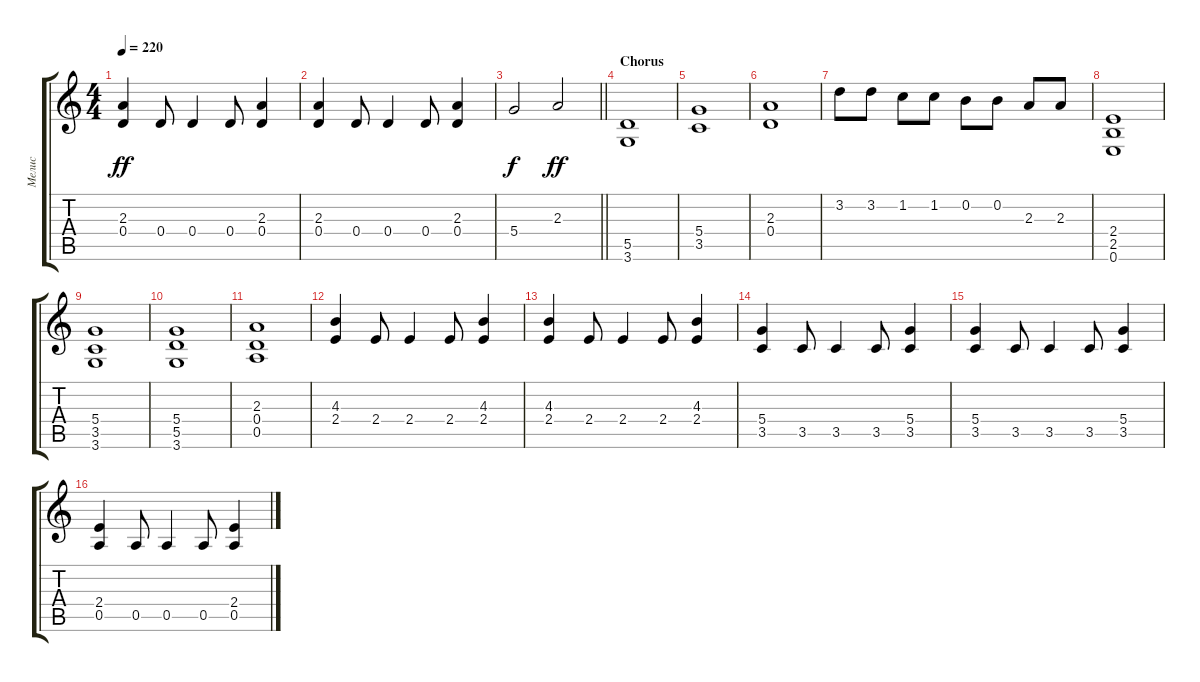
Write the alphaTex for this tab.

\track ("Мелис" "Мелис") {instrument overdrivenguitar}
\staff {score tabs}
\tuning (E4 B3 G3 D3 A2 E2) {hide}
\ts (4 4)
\tempo 220
\clef g2
\ks c
(2.3 0.4).4{dy ff} 0.4.8 0.4.4 0.4.8 (2.3 0.4).4 |
(2.3 0.4).4 0.4.8 0.4.4 0.4.8 (2.3 0.4).4 |
\barLineRight lightlight
5.4.2{dy f} 2.3.2{dy ff} |
\section ("" "Chorus")
(5.5 3.6).1 |
(5.4 3.5).1 |
(2.3 0.4).1 |
3.2.8 3.2.8 1.2.8 1.2.8 0.2.8 0.2.8 2.3.8 2.3.8 |
(2.4 2.5 0.6).1 |
(5.4 3.5 3.6).1 |
(5.4 5.5 3.6).1 |
(2.3 0.4 0.5).1 |
(4.3 2.4).4 2.4.8 2.4.4 2.4.8 (4.3 2.4).4 |
(4.3 2.4).4 2.4.8 2.4.4 2.4.8 (4.3 2.4).4 |
(5.4 3.5).4 3.5.8 3.5.4 3.5.8 (5.4 3.5).4 |
(5.4 3.5).4 3.5.8 3.5.4 3.5.8 (5.4 3.5).4 |
(2.4 0.5).4 0.5.8 0.5.4 0.5.8 (2.4 0.5).4
